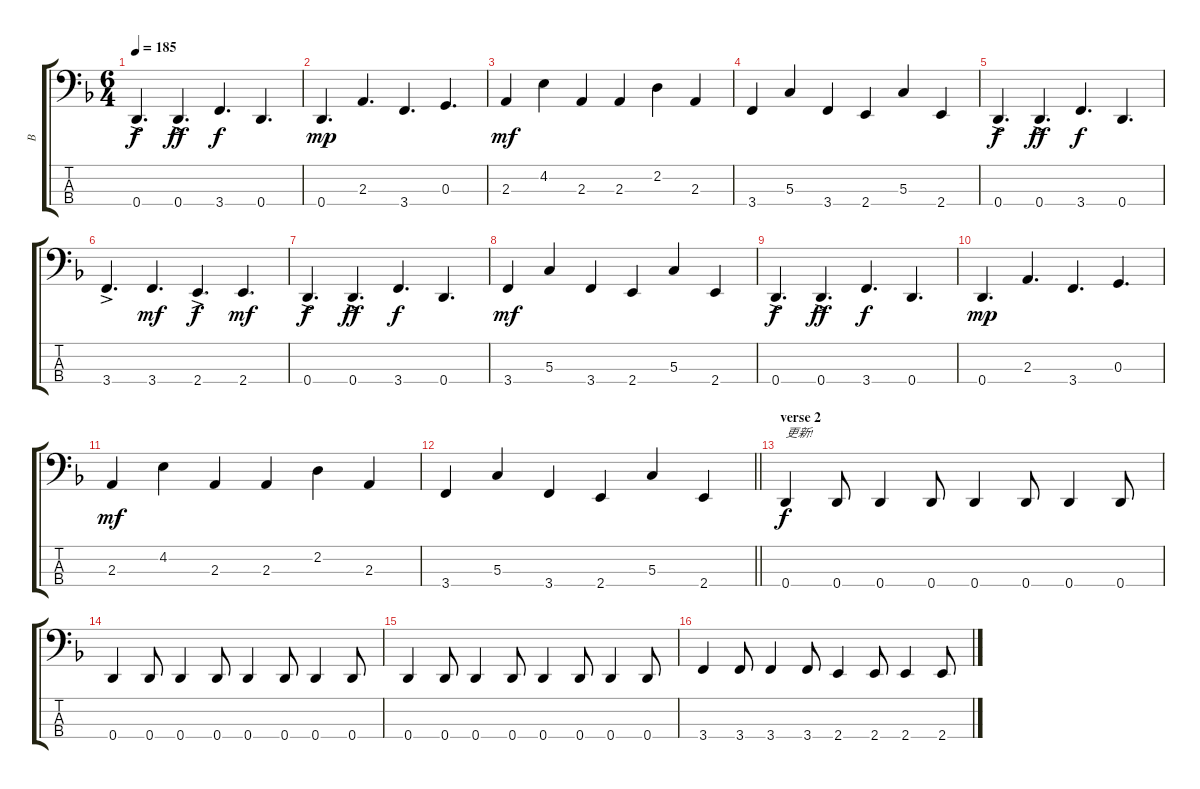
\track ("B" "B") {instrument electricbassfinger}
\staff {score tabs}
\tuning (F2 C2 G1 D1) {hide}
\ts (6 4)
\tempo 185
\clef f4
\ks dminor
0.4{ac}.4{d dy f} 0.4{ac}.4{d dy ff} 3.4.4{d dy f} 0.4.4{d} |
0.4.4{d dy mp} 2.3.4{d} 3.4.4{d} 0.3.4{d} |
2.3.4{dy mf} 4.2.4 2.3.4 2.3.4 2.2.4 2.3.4 |
3.4.4 5.3.4 3.4.4 2.4.4 5.3.4 2.4.4 |
0.4{ac}.4{d dy f} 0.4{ac}.4{d dy ff} 3.4.4{d dy f} 0.4.4{d} |
3.4{ac}.4{d} 3.4.4{d dy mf} 2.4{ac}.4{d dy f} 2.4.4{d dy mf} |
0.4{ac}.4{d dy f} 0.4{ac}.4{d dy ff} 3.4.4{d dy f} 0.4.4{d} |
3.4.4{dy mf} 5.3.4 3.4.4 2.4.4 5.3.4 2.4.4 |
0.4{ac}.4{d dy f} 0.4{ac}.4{d dy ff} 3.4.4{d dy f} 0.4.4{d} |
0.4.4{d dy mp} 2.3.4{d} 3.4.4{d} 0.3.4{d} |
2.3.4{dy mf} 4.2.4 2.3.4 2.3.4 2.2.4 2.3.4 |
\barLineRight lightlight
3.4.4 5.3.4 3.4.4 2.4.4 5.3.4 2.4.4 |
\section ("" "verse 2")
0.4.4{txt "更新!" dy f} 0.4.8 0.4.4 0.4.8 0.4.4 0.4.8 0.4.4 0.4.8 |
0.4.4 0.4.8 0.4.4 0.4.8 0.4.4 0.4.8 0.4.4 0.4.8 |
0.4.4 0.4.8 0.4.4 0.4.8 0.4.4 0.4.8 0.4.4 0.4.8 |
3.4.4 3.4.8 3.4.4 3.4.8 2.4.4 2.4.8 2.4.4 2.4.8
